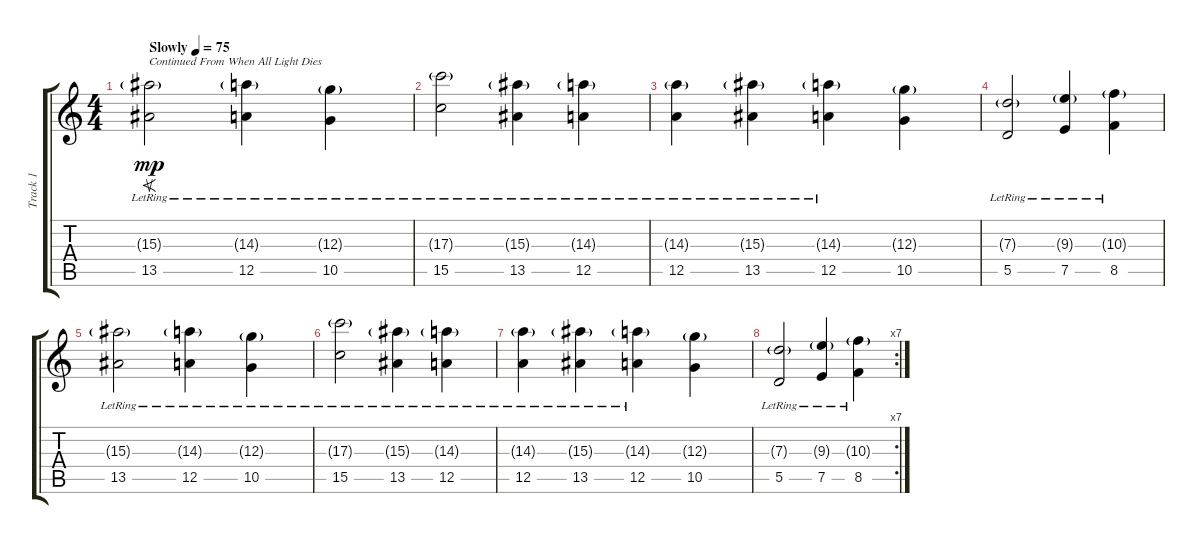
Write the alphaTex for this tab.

\track ("Track 1" "Track 1") {instrument acousticguitarsteel}
\staff {score tabs}
\tuning (E4 B3 G3 D3 A2 D2) {hide}
\ts (4 4)
\tempo (75 "Slowly")
\clef g2
\ks c
(15.3{g} 13.5{lr}).2{f su txt "Continued From When All Light Dies" dy mp instrument acousticguitarsteel} (14.3{g} 12.5{lr}).4 (12.3{g} 10.5{lr}).4 |
(17.3{g} 15.5{lr}).2 (15.3{g} 13.5{lr}).4 (14.3{g} 12.5{lr}).4 |
(14.3{g} 12.5{lr}).4 (15.3{g} 13.5{lr}).4 (14.3{g} 12.5{lr}).4 (12.3{g} 10.5).4 |
(7.3{g} 5.5{lr}).2 (9.3{g} 7.5{lr}).4 (10.3{g} 8.5{lr}).4 |
(15.3{g} 13.5{lr}).2 (14.3{g} 12.5{lr}).4 (12.3{g} 10.5{lr}).4 |
(17.3{g} 15.5{lr}).2 (15.3{g} 13.5{lr}).4 (14.3{g} 12.5{lr}).4 |
(14.3{g} 12.5{lr}).4 (15.3{g} 13.5{lr}).4 (14.3{g} 12.5{lr}).4 (12.3{g} 10.5).4 |
\rc 7
(7.3{g} 5.5{lr}).2 (9.3{g} 7.5{lr}).4 (10.3{g} 8.5{lr}).4
